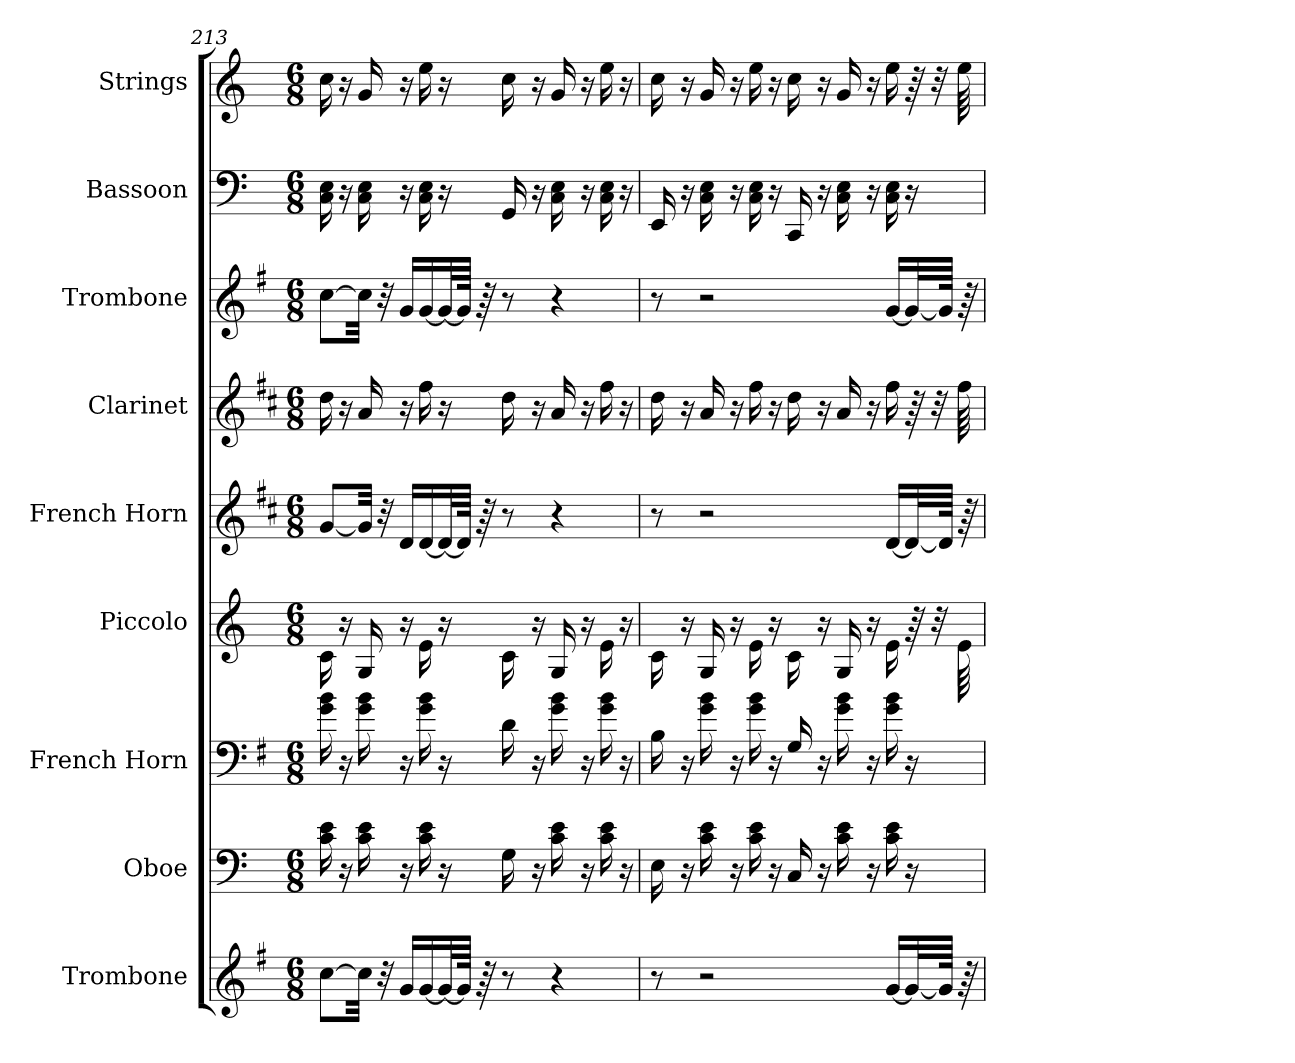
**kern	**kern	**kern	**kern	**kern	**kern	**kern	**kern	**kern
*part9	*part8	*part7	*part6	*part5	*part4	*part3	*part2	*part1
*staff9	*staff8	*staff7	*staff6	*staff5	*staff4	*staff3	*staff2	*staff1
*I"Trombone	*I"Oboe	*I"French Horn	*I"Piccolo	*I"French Horn	*I"Clarinet	*I"Trombone	*I"Bassoon	*I"Strings
*I'Trb	*I'Ob	*I'Hn	*I'Picc	*I'Hn	*I'Cl	*I'Trb	*I'Bsn	*I'Str
!!LO:PB:g=z
*clefG2	*clefF4	*clefF4	*clefG2	*clefG2	*clefG2	*clefG2	*clefF4	*clefG2
*	*	*ITrd4c7	*ITrd-7c-12	*ITrd4c7	*ITrd1c2	*	*	*
*k[f#]	*k[]	*k[]	*k[]	*k[f#]	*k[]	*k[f#]	*k[]	*k[]
*M6/8	*M6/8	*M6/8	*M6/8	*M6/8	*M6/8	*M6/8	*M6/8	*M6/8
=213	=213	=213	=213	=213	=213	=213	=213	=213
[8cc\L	16c\ 16e\	16c\ 16e\	16cc\	[8c/L	16cc\	[8cc\L	16C\ 16E\	16cc\
.	16r	16r	16r	.	16r	.	16r	16r
32cc\Jkk]	16c\ 16e\	16c\ 16e\	16g/	32c/Jkk]	16g/	32cc\Jkk]	16C\ 16E\	16g/
32r	.	.	.	32r	.	32r	.	.
16g/LL	16r	16r	16r	16G/LL	16r	16g/LL	16r	16r
[16g/	16c\ 16e\	16c\ 16e\	16ee\	[16G/	16ee\	[16g/	16C\ 16E\	16ee\
32g/L_	16r	16r	16r	32G/L_	16r	32g/L_	16r	16r
64g/JJJk]	.	.	.	64G/JJJk]	.	64g/JJJk]	.	.
64r	.	.	.	64r	.	64r	.	.
8r	16G\	16G\	16cc\	8r	16cc\	8r	16GG/	16cc\
.	16r	16r	16r	.	16r	.	16r	16r
4r	16c\ 16e\	16c\ 16e\	16g/	4r	16g/	4r	16C\ 16E\	16g/
.	16r	16r	16r	.	16r	.	16r	16r
.	16c\ 16e\	16c\ 16e\	16ee\	.	16ee\	.	16C\ 16E\	16ee\
.	16r	16r	16r	.	16r	.	16r	16r
=214	=214	=214	=214	=214	=214	=214	=214	=214
8r	16E\	16E\	16cc\	8r	16cc\	8r	16EE/	16cc\
.	16r	16r	16r	.	16r	.	16r	16r
2r	16c\ 16e\	16c\ 16e\	16g/	2r	16g/	2r	16C\ 16E\	16g/
.	16r	16r	16r	.	16r	.	16r	16r
.	16c\ 16e\	16c\ 16e\	16ee\	.	16ee\	.	16C\ 16E\	16ee\
.	16r	16r	16r	.	16r	.	16r	16r
.	16C/	16C/	16cc\	.	16cc\	.	16CC/	16cc\
.	16r	16r	16r	.	16r	.	16r	16r
.	16c\ 16e\	16c\ 16e\	16g/	.	16g/	.	16C\ 16E\	16g/
.	16r	16r	16r	.	16r	.	16r	16r
[16g/LL	16c\ 16e\	16c\ 16e\	16ee\	[16G/LL	16ee\	[16g/LL	16C\ 16E\	16ee\
32g/L_	16r	16r	64r	32G/L_	64r	32g/L_	16r	64r
.	.	.	32r	.	32r	.	.	32r
64g/JJJk]	.	.	.	64G/JJJk]	.	64g/JJJk]	.	.
64r	.	.	64ee\	64r	64ee\	64r	.	64ee\
=	=	=	=	=	=	=	=	=
*-	*-	*-	*-	*-	*-	*-	*-	*-
